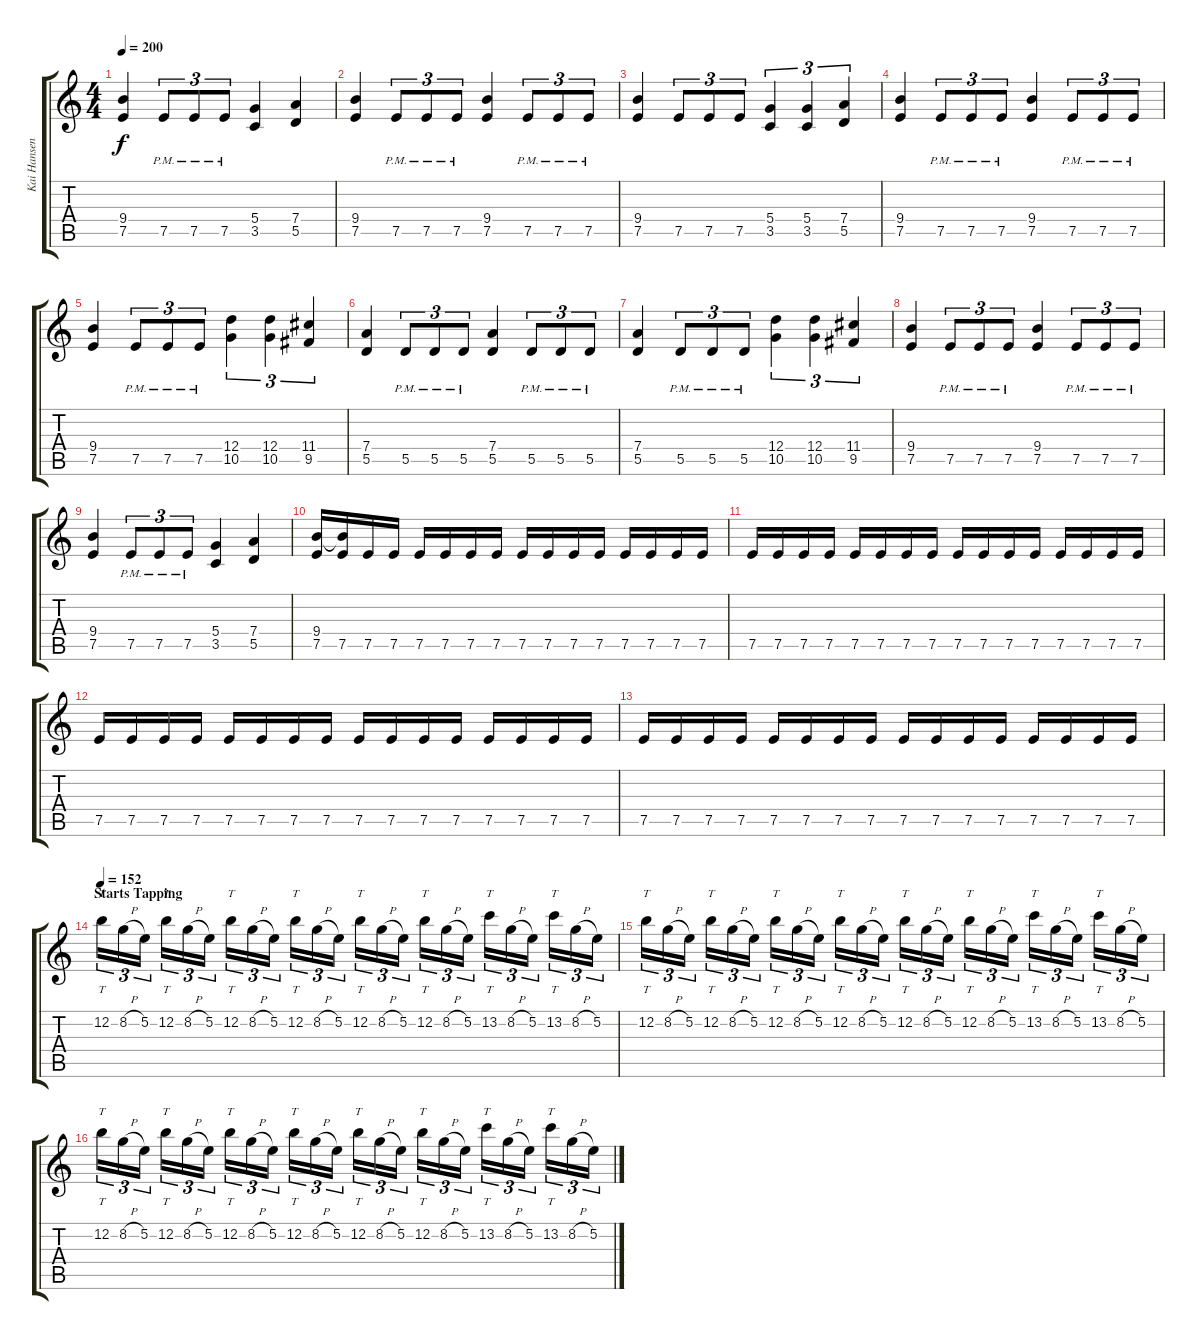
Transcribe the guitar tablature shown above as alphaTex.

\track ("Kai Hansen" "Kai Hansen") {instrument distortionguitar}
\staff {score tabs}
\tuning (E4 B3 G3 D3 A2 E2) {hide}
\ts (4 4)
\tempo 200
\clef g2
\ks c
(9.4 7.5).4{dy f} 7.5{pm}.8{tu (3 2)} 7.5{pm}.8{tu (3 2)} 7.5{pm}.8{tu (3 2)} (5.4 3.5).4 (7.4 5.5).4 |
(9.4 7.5).4{volume 10 balance 8} 7.5{pm}.8{tu (3 2)} 7.5{pm}.8{tu (3 2)} 7.5{pm}.8{tu (3 2)} (9.4 7.5).4 7.5{pm}.8{tu (3 2)} 7.5{pm}.8{tu (3 2)} 7.5{pm}.8{tu (3 2)} |
(9.4 7.5).4 7.5.8{tu (3 2)} 7.5.8{tu (3 2)} 7.5.8{tu (3 2)} (5.4 3.5).4{tu (3 2)} (5.4 3.5).4{tu (3 2)} (7.4 5.5).4{tu (3 2)} |
(9.4 7.5).4 7.5{pm}.8{tu (3 2)} 7.5{pm}.8{tu (3 2)} 7.5{pm}.8{tu (3 2)} (9.4 7.5).4 7.5{pm}.8{tu (3 2)} 7.5{pm}.8{tu (3 2)} 7.5{pm}.8{tu (3 2)} |
(9.4 7.5).4 7.5{pm}.8{tu (3 2)} 7.5{pm}.8{tu (3 2)} 7.5{pm}.8{tu (3 2)} (12.4 10.5).4{tu (3 2)} (12.4 10.5).4{tu (3 2)} (11.4 9.5).4{tu (3 2)} |
(7.4 5.5).4 5.5{pm}.8{tu (3 2)} 5.5{pm}.8{tu (3 2)} 5.5{pm}.8{tu (3 2)} (7.4 5.5).4 5.5{pm}.8{tu (3 2)} 5.5{pm}.8{tu (3 2)} 5.5{pm}.8{tu (3 2)} |
(7.4 5.5).4 5.5{pm}.8{tu (3 2)} 5.5{pm}.8{tu (3 2)} 5.5{pm}.8{tu (3 2)} (12.4 10.5).4{tu (3 2)} (12.4 10.5).4{tu (3 2)} (11.4 9.5).4{tu (3 2)} |
(9.4 7.5).4 7.5{pm}.8{tu (3 2)} 7.5{pm}.8{tu (3 2)} 7.5{pm}.8{tu (3 2)} (9.4 7.5).4 7.5{pm}.8{tu (3 2)} 7.5{pm}.8{tu (3 2)} 7.5{pm}.8{tu (3 2)} |
(9.4 7.5).4 7.5{pm}.8{tu (3 2)} 7.5{pm}.8{tu (3 2)} 7.5{pm}.8{tu (3 2)} (5.4 3.5).4 (7.4 5.5).4 |
(9.4 7.5).16 (9.4{t} 7.5).16 7.5.16 7.5.16 7.5.16 7.5.16 7.5.16 7.5.16 7.5.16 7.5.16 7.5.16 7.5.16 7.5.16 7.5.16 7.5.16 7.5.16 |
7.5.16 7.5.16 7.5.16 7.5.16 7.5.16 7.5.16 7.5.16 7.5.16 7.5.16 7.5.16 7.5.16 7.5.16 7.5.16 7.5.16 7.5.16 7.5.16 |
7.5.16 7.5.16 7.5.16 7.5.16 7.5.16 7.5.16 7.5.16 7.5.16 7.5.16 7.5.16 7.5.16 7.5.16 7.5.16 7.5.16 7.5.16 7.5.16 |
7.5.16 7.5.16 7.5.16 7.5.16 7.5.16 7.5.16 7.5.16 7.5.16 7.5.16 7.5.16 7.5.16 7.5.16 7.5.16 7.5.16 7.5.16 7.5.16 |
\section ("" "Starts Tapping")
\tempo 153
\tempo 152
12.2.16{tt tu (3 2) volume 15} 8.2{h}.16{tu (3 2)} 5.2.16{tu (3 2) beam splitsecondary} 12.2.16{tt tu (3 2)} 8.2{h}.16{tu (3 2)} 5.2.16{tu (3 2)} 12.2.16{tt tu (3 2)} 8.2{h}.16{tu (3 2)} 5.2.16{tu (3 2) beam splitsecondary} 12.2.16{tt tu (3 2)} 8.2{h}.16{tu (3 2)} 5.2.16{tu (3 2)} 12.2.16{tt tu (3 2)} 8.2{h}.16{tu (3 2)} 5.2.16{tu (3 2) beam splitsecondary} 12.2.16{tt tu (3 2)} 8.2{h}.16{tu (3 2)} 5.2.16{tu (3 2)} 13.2.16{tt tu (3 2)} 8.2{h}.16{tu (3 2)} 5.2.16{tu (3 2) beam splitsecondary} 13.2.16{tt tu (3 2)} 8.2{h}.16{tu (3 2)} 5.2.16{tu (3 2)} |
12.2.16{tt tu (3 2)} 8.2{h}.16{tu (3 2)} 5.2.16{tu (3 2) beam splitsecondary} 12.2.16{tt tu (3 2)} 8.2{h}.16{tu (3 2)} 5.2.16{tu (3 2)} 12.2.16{tt tu (3 2)} 8.2{h}.16{tu (3 2)} 5.2.16{tu (3 2) beam splitsecondary} 12.2.16{tt tu (3 2)} 8.2{h}.16{tu (3 2)} 5.2.16{tu (3 2)} 12.2.16{tt tu (3 2)} 8.2{h}.16{tu (3 2)} 5.2.16{tu (3 2) beam splitsecondary} 12.2.16{tt tu (3 2)} 8.2{h}.16{tu (3 2)} 5.2.16{tu (3 2)} 13.2.16{tt tu (3 2)} 8.2{h}.16{tu (3 2)} 5.2.16{tu (3 2) beam splitsecondary} 13.2.16{tt tu (3 2)} 8.2{h}.16{tu (3 2)} 5.2.16{tu (3 2)} |
12.2.16{tt tu (3 2)} 8.2{h}.16{tu (3 2)} 5.2.16{tu (3 2) beam splitsecondary} 12.2.16{tt tu (3 2)} 8.2{h}.16{tu (3 2)} 5.2.16{tu (3 2)} 12.2.16{tt tu (3 2)} 8.2{h}.16{tu (3 2)} 5.2.16{tu (3 2) beam splitsecondary} 12.2.16{tt tu (3 2)} 8.2{h}.16{tu (3 2)} 5.2.16{tu (3 2)} 12.2.16{tt tu (3 2)} 8.2{h}.16{tu (3 2)} 5.2.16{tu (3 2) beam splitsecondary} 12.2.16{tt tu (3 2)} 8.2{h}.16{tu (3 2)} 5.2.16{tu (3 2)} 13.2.16{tt tu (3 2)} 8.2{h}.16{tu (3 2)} 5.2.16{tu (3 2) beam splitsecondary} 13.2.16{tt tu (3 2)} 8.2{h}.16{tu (3 2)} 5.2.16{tu (3 2)}
